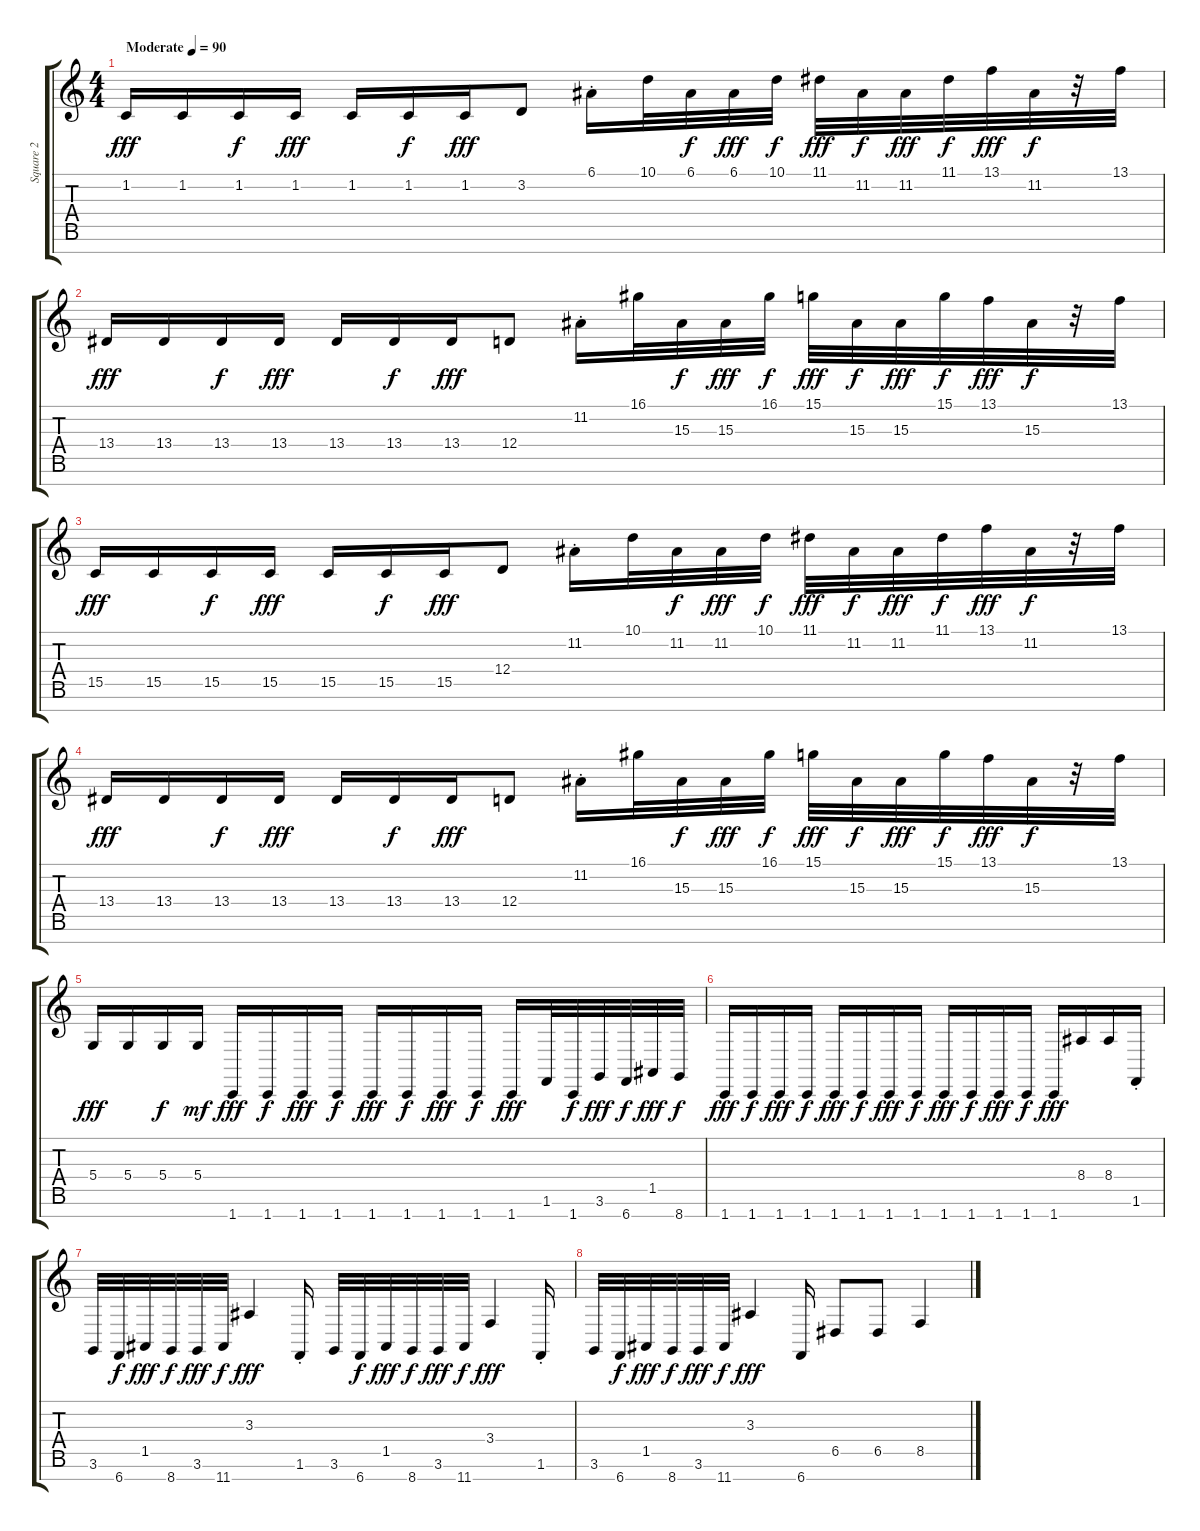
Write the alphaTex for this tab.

\track ("Square 2" "Square 2") {instrument lead1square}
\staff {score tabs}
\tuning (E4 B3 G3 D3 A2 E2 B1) {hide}
\ts (4 4)
\tempo (90 "Moderate")
\clef g2
\ks c
1.2.16{dy fff instrument lead1square} 1.2.16 1.2.16{dy f} 1.2.16{dy fff} 1.2.16 1.2.16{dy f} 1.2.16{dy fff} 3.2.8 6.1{st}.16 10.1.32 6.1.32{dy f} 6.1.32{dy fff} 10.1.32{dy f} 11.1.32{dy fff} 11.2.32{dy f} 11.2.32{dy fff} 11.1.32{dy f} 13.1.32{dy fff} 11.2.32{dy f} r.32 13.1.32 |
13.4.16{dy fff} 13.4.16 13.4.16{dy f} 13.4.16{dy fff} 13.4.16 13.4.16{dy f} 13.4.16{dy fff} 12.4.8 11.2{st}.16 16.1.32 15.3.32{dy f} 15.3.32{dy fff} 16.1.32{dy f} 15.1.32{dy fff} 15.3.32{dy f} 15.3.32{dy fff} 15.1.32{dy f} 13.1.32{dy fff} 15.3.32{dy f} r.32 13.1.32 |
15.5.16{dy fff} 15.5.16 15.5.16{dy f} 15.5.16{dy fff} 15.5.16 15.5.16{dy f} 15.5.16{dy fff} 12.4.8 11.2{st}.16 10.1.32 11.2.32{dy f} 11.2.32{dy fff} 10.1.32{dy f} 11.1.32{dy fff} 11.2.32{dy f} 11.2.32{dy fff} 11.1.32{dy f} 13.1.32{dy fff} 11.2.32{dy f} r.32 13.1.32 |
13.4.16{dy fff} 13.4.16 13.4.16{dy f} 13.4.16{dy fff} 13.4.16 13.4.16{dy f} 13.4.16{dy fff} 12.4.8 11.2{st}.16 16.1.32 15.3.32{dy f} 15.3.32{dy fff} 16.1.32{dy f} 15.1.32{dy fff} 15.3.32{dy f} 15.3.32{dy fff} 15.1.32{dy f} 13.1.32{dy fff} 15.3.32{dy f} r.32 13.1.32 |
5.4.16{dy fff} 5.4.16 5.4.16{dy f} 5.4.16{dy mf} 1.7.16{dy fff} 1.7.16{dy f} 1.7.16{dy fff} 1.7.16{dy f} 1.7.16{dy fff} 1.7.16{dy f} 1.7.16{dy fff} 1.7.16{dy f} 1.7.16{dy fff} 1.6.32 1.7.32{dy f} 3.6.32{dy fff} 6.7.32{dy f} 1.5.32{dy fff} 8.7.32{dy f} |
1.7.16{dy fff} 1.7.16{dy f} 1.7.16{dy fff} 1.7.16{dy f} 1.7.16{dy fff} 1.7.16{dy f} 1.7.16{dy fff} 1.7.16{dy f} 1.7.16{dy fff} 1.7.16{dy f} 1.7.16{dy fff} 1.7.16{dy f} 1.7.16{dy fff} 8.4.16 8.4.16 1.6{st}.16 |
3.6.32 6.7.32{dy f} 1.5.32{dy fff} 8.7.32{dy f} 3.6.32{dy fff} 11.7.32{dy f} 3.3.4{dy fff} 1.6{st}.16 3.6.32 6.7.32{dy f} 1.5.32{dy fff} 8.7.32{dy f} 3.6.32{dy fff} 11.7.32{dy f} 3.4.4{dy fff} 1.6{st}.16 |
3.6.32 6.7.32{dy f} 1.5.32{dy fff} 8.7.32{dy f} 3.6.32{dy fff} 11.7.32{dy f} 3.3.4{dy fff} 6.7.16 6.5.8 6.5.8 8.5.4
